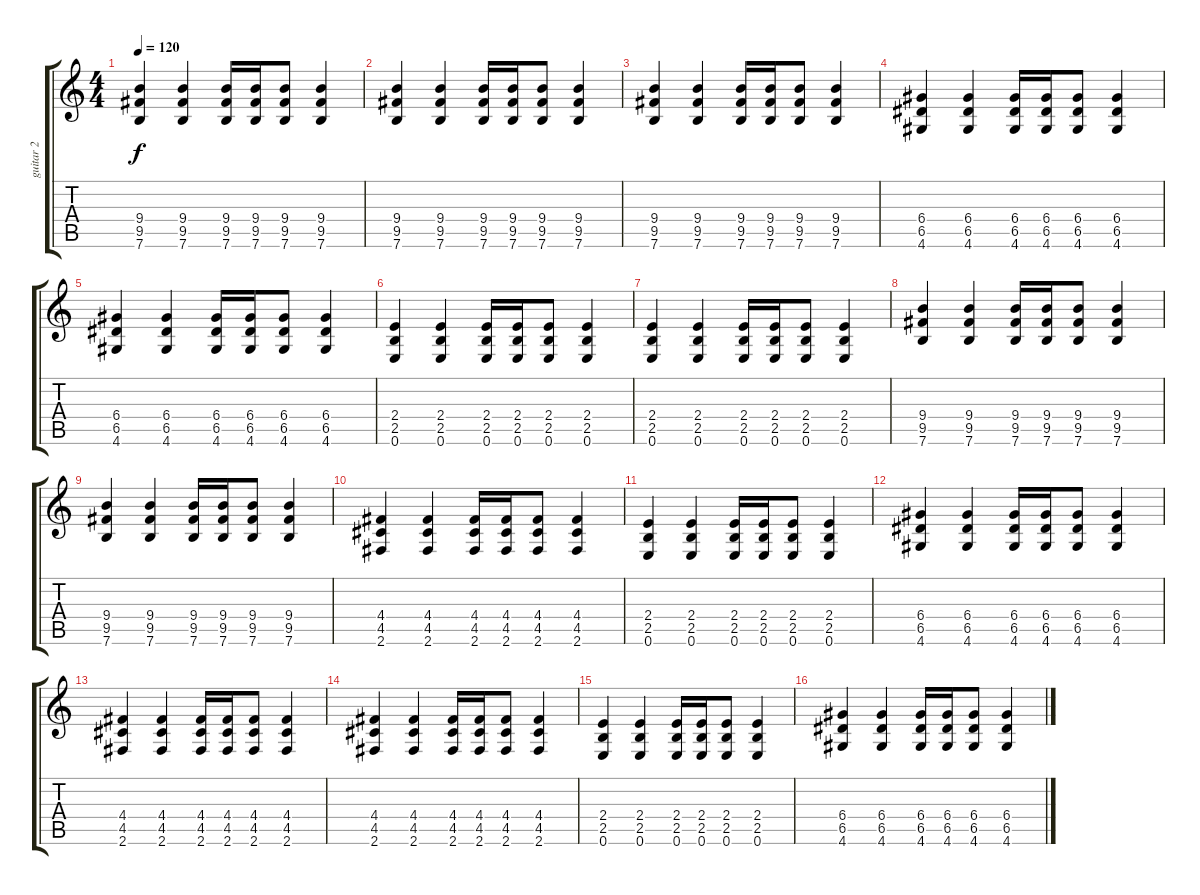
\track ("guitar 2" "guitar 2") {instrument electricguitarjazz}
\staff {score tabs}
\tuning (E4 B3 G3 D3 A2 E2) {hide}
\ts (4 4)
\tempo 120
\clef g2
\ks c
(9.4 9.5 7.6).4{dy f} (9.4 9.5 7.6).4 (9.4 9.5 7.6).16 (9.4 9.5 7.6).16 (9.4 9.5 7.6).8 (9.4 9.5 7.6).4 |
(9.4 9.5 7.6).4 (9.4 9.5 7.6).4 (9.4 9.5 7.6).16 (9.4 9.5 7.6).16 (9.4 9.5 7.6).8 (9.4 9.5 7.6).4 |
(9.4 9.5 7.6).4 (9.4 9.5 7.6).4 (9.4 9.5 7.6).16 (9.4 9.5 7.6).16 (9.4 9.5 7.6).8 (9.4 9.5 7.6).4 |
(6.4 6.5 4.6).4 (6.4 6.5 4.6).4 (6.4 6.5 4.6).16 (6.4 6.5 4.6).16 (6.4 6.5 4.6).8 (6.4 6.5 4.6).4 |
(6.4 6.5 4.6).4 (6.4 6.5 4.6).4 (6.4 6.5 4.6).16 (6.4 6.5 4.6).16 (6.4 6.5 4.6).8 (6.4 6.5 4.6).4 |
(2.4 2.5 0.6).4 (2.4 2.5 0.6).4 (2.4 2.5 0.6).16 (2.4 2.5 0.6).16 (2.4 2.5 0.6).8 (2.4 2.5 0.6).4 |
(2.4 2.5 0.6).4 (2.4 2.5 0.6).4 (2.4 2.5 0.6).16 (2.4 2.5 0.6).16 (2.4 2.5 0.6).8 (2.4 2.5 0.6).4 |
(9.4 9.5 7.6).4 (9.4 9.5 7.6).4 (9.4 9.5 7.6).16 (9.4 9.5 7.6).16 (9.4 9.5 7.6).8 (9.4 9.5 7.6).4 |
(9.4 9.5 7.6).4 (9.4 9.5 7.6).4 (9.4 9.5 7.6).16 (9.4 9.5 7.6).16 (9.4 9.5 7.6).8 (9.4 9.5 7.6).4 |
(4.4 4.5 2.6).4 (4.4 4.5 2.6).4 (4.4 4.5 2.6).16 (4.4 4.5 2.6).16 (4.4 4.5 2.6).8 (4.4 4.5 2.6).4 |
(2.4 2.5 0.6).4 (2.4 2.5 0.6).4 (2.4 2.5 0.6).16 (2.4 2.5 0.6).16 (2.4 2.5 0.6).8 (2.4 2.5 0.6).4 |
(6.4 6.5 4.6).4 (6.4 6.5 4.6).4 (6.4 6.5 4.6).16 (6.4 6.5 4.6).16 (6.4 6.5 4.6).8 (6.4 6.5 4.6).4 |
(4.4 4.5 2.6).4 (4.4 4.5 2.6).4 (4.4 4.5 2.6).16 (4.4 4.5 2.6).16 (4.4 4.5 2.6).8 (4.4 4.5 2.6).4 |
(4.4 4.5 2.6).4 (4.4 4.5 2.6).4 (4.4 4.5 2.6).16 (4.4 4.5 2.6).16 (4.4 4.5 2.6).8 (4.4 4.5 2.6).4 |
(2.4 2.5 0.6).4 (2.4 2.5 0.6).4 (2.4 2.5 0.6).16 (2.4 2.5 0.6).16 (2.4 2.5 0.6).8 (2.4 2.5 0.6).4 |
(6.4 6.5 4.6).4 (6.4 6.5 4.6).4 (6.4 6.5 4.6).16 (6.4 6.5 4.6).16 (6.4 6.5 4.6).8 (6.4 6.5 4.6).4
